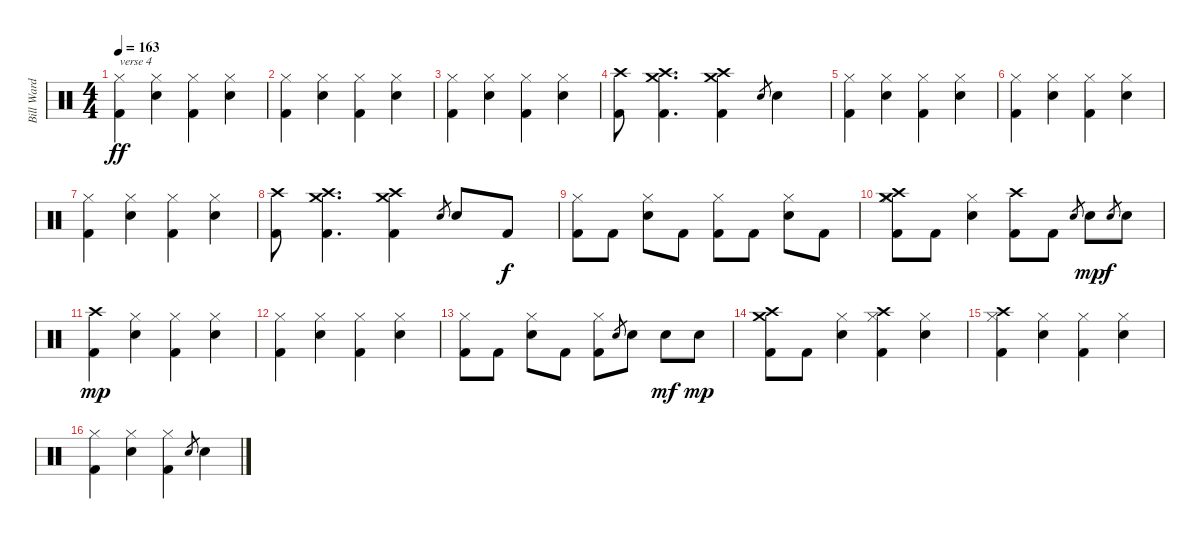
\track ("Bill Ward" "Bill Ward") {instrument percussion}
\staff {score}
\articulation defaults
\ts (4 4)
\tempo 163
\clef neutral
\ks c
("Hi-Hat (closed)" "Kick (hit) 2").4{txt "verse 4" dy ff} ("Hi-Hat (closed)" "Snare (hit) 2").4 ("Hi-Hat (closed)" "Kick (hit) 2").4 ("Hi-Hat (closed)" "Snare (hit) 2").4 |
("Hi-Hat (closed)" "Kick (hit) 2").4 ("Hi-Hat (closed)" "Snare (hit) 2").4 ("Hi-Hat (closed)" "Kick (hit) 2").4 ("Hi-Hat (closed)" "Snare (hit) 2").4 |
("Hi-Hat (closed)" "Kick (hit) 2").4 ("Hi-Hat (closed)" "Snare (hit) 2").4 ("Hi-Hat (closed)" "Kick (hit) 2").4 ("Hi-Hat (closed)" "Snare (hit) 2").4 |
("Crash high (hit)" "Kick (hit) 2").8 ("Crash high (hit)" "Crash medium (hit)" "Kick (hit) 2").4{d} ("Crash high (hit)" "Crash medium (hit)" "Kick (hit) 2").4 "Snare (hit) 2".8{gr} "Snare (hit) 2".4 |
("Hi-Hat (closed)" "Kick (hit) 2").4 ("Hi-Hat (closed)" "Snare (hit) 2").4 ("Hi-Hat (closed)" "Kick (hit) 2").4 ("Hi-Hat (closed)" "Snare (hit) 2").4 |
("Hi-Hat (closed)" "Kick (hit) 2").4 ("Hi-Hat (closed)" "Snare (hit) 2").4 ("Hi-Hat (closed)" "Kick (hit) 2").4 ("Hi-Hat (closed)" "Snare (hit) 2").4 |
("Hi-Hat (closed)" "Kick (hit) 2").4 ("Hi-Hat (closed)" "Snare (hit) 2").4 ("Hi-Hat (closed)" "Kick (hit) 2").4 ("Hi-Hat (closed)" "Snare (hit) 2").4 |
("Crash high (hit)" "Kick (hit) 2").8 ("Crash high (hit)" "Crash medium (hit)" "Kick (hit) 2").4{d} ("Crash high (hit)" "Crash medium (hit)" "Kick (hit) 2").4 "Snare (hit) 2".8{gr} "Snare (hit) 2".8 "Kick (hit) 2".8{dy f} |
("Hi-Hat (closed)" "Kick (hit) 2").8 "Kick (hit) 2".8 ("Hi-Hat (closed)" "Snare (hit) 2").8 "Kick (hit) 2".8 ("Hi-Hat (closed)" "Kick (hit) 2").8 "Kick (hit) 2".8 ("Hi-Hat (closed)" "Snare (hit) 2").8 "Kick (hit) 2".8 |
("Crash medium (hit)" "Crash high (hit)" "Hi-Hat (closed)" "Kick (hit) 2").8 "Kick (hit) 2".8 ("Hi-Hat (closed)" "Snare (hit) 2").4 ("Crash high (hit)" "Kick (hit) 2").8 "Kick (hit) 2".8 "Snare (hit) 2".8{gr} "Snare (hit) 2".8{dy mp} "Snare (hit) 2".8{gr dy f} "Snare (hit) 2".8 |
("Crash high (hit)" "Kick (hit) 2").4{dy mp} ("Hi-Hat (closed)" "Snare (hit) 2").4 ("Hi-Hat (closed)" "Kick (hit) 2").4 ("Hi-Hat (closed)" "Snare (hit) 2").4 |
("Hi-Hat (closed)" "Kick (hit) 2").4 ("Hi-Hat (closed)" "Snare (hit) 2").4 ("Hi-Hat (closed)" "Kick (hit) 2").4 ("Hi-Hat (closed)" "Snare (hit) 2").4 |
("Hi-Hat (closed)" "Kick (hit) 2").8 "Kick (hit) 2".8 ("Hi-Hat (closed)" "Snare (hit) 2").8 "Kick (hit) 2".8 ("Hi-Hat (closed)" "Kick (hit) 2").8 "Snare (hit) 2".8{gr} "Snare (hit) 2".8 "Snare (hit) 2".8{dy mf} "Snare (hit) 2".8{dy mp} |
("Crash high (hit)" "Kick (hit) 2" "Crash medium (hit)").8 "Kick (hit) 2".8 ("Hi-Hat (closed)" "Snare (hit) 2").4 ("Crash high (hit)" "Hi-Hat (closed)" "Kick (hit) 2").4 ("Hi-Hat (closed)" "Snare (hit) 2").4 |
("Crash high (hit)" "Hi-Hat (closed)" "Kick (hit) 2").4 ("Hi-Hat (closed)" "Snare (hit) 2").4 ("Hi-Hat (closed)" "Kick (hit) 2").4 ("Hi-Hat (closed)" "Snare (hit) 2").4 |
("Hi-Hat (closed)" "Kick (hit) 2").4 ("Hi-Hat (closed)" "Snare (hit) 2").4 ("Hi-Hat (closed)" "Kick (hit) 2").4 "Snare (hit) 2".8{gr} "Snare (hit) 2".4
